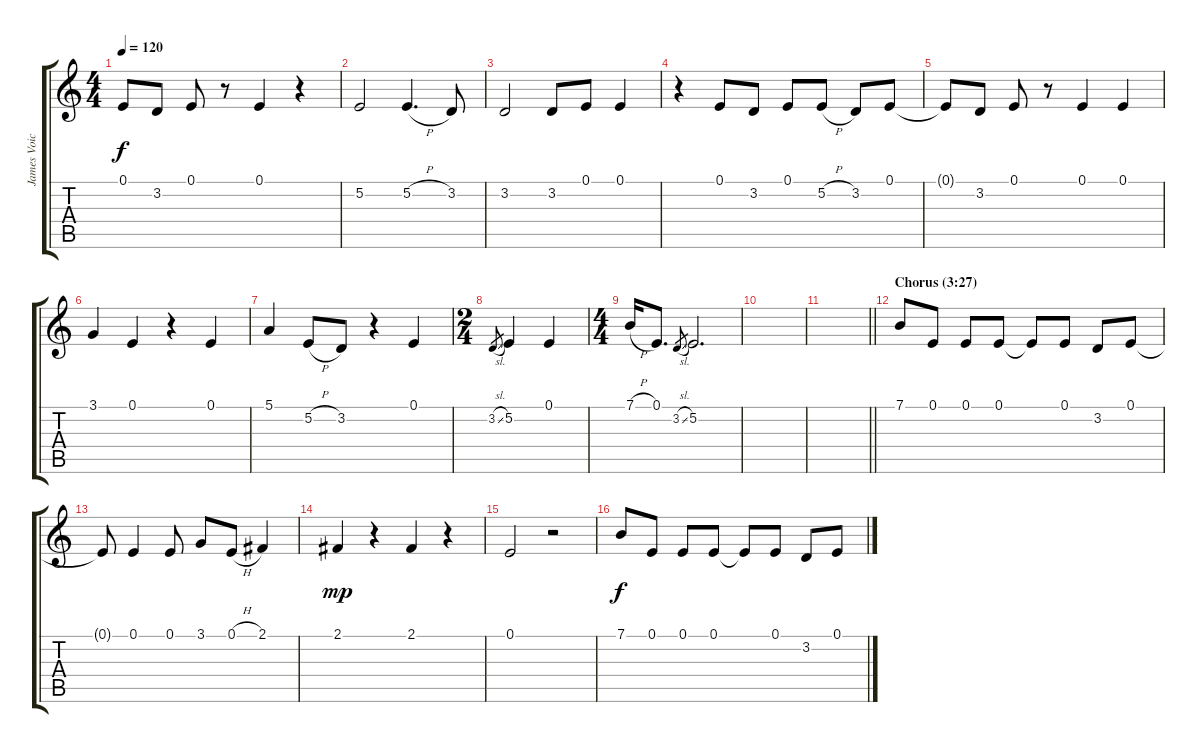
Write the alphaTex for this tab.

\track ("James Voice" "James Voic") {instrument cello}
\staff {score tabs}
\tuning (E4 B3 G3 D3 A2 E2) {hide}
\ts (4 4)
\tempo 120
\clef g2
\ks c
0.1{t}.8{dy f} 3.2.8 0.1.8 r.8 0.1.4 r.4 |
5.2.2 5.2{h}.4{d} 3.2.8 |
3.2.2 3.2.8 0.1.8 0.1.4 |
r.4 0.1.8 3.2.8 0.1.8 5.2{h}.8 3.2.8 0.1.8 |
0.1{t}.8 3.2.8 0.1.8 r.8 0.1.4 0.1.4 |
3.1.4 0.1.4 r.4 0.1.4 |
5.1.4 5.2{h}.8 3.2.8 r.4 0.1.4 |
\ts (2 4)
3.2{sl}.8{gr} 5.2.4 0.1.4 |
\ts (4 4)
7.1{h}.16 0.1.8{d} 3.2{sl}.8{gr} 5.2.2{d} |
|
\barLineRight lightlight
|
\section ("" "Chorus (3:27)")
7.1.8 0.1.8 0.1.8 0.1.8 0.1{t}.8 0.1.8 3.2.8 0.1.8 |
0.1{t}.8 0.1.4 0.1.8 3.1.8 0.1{h}.8 2.1.4 |
2.1.4{dy mp} r.4 2.1.4 r.4 |
0.1.2 r.2 |
7.1.8{dy f} 0.1.8 0.1.8 0.1.8 0.1{t}.8 0.1.8 3.2.8 0.1.8
